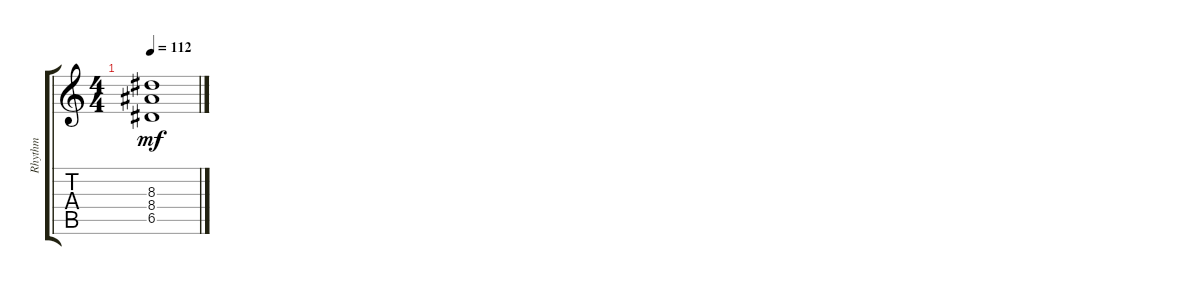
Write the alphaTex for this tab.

\track ("Rhythm" "Rhythm") {instrument distortionguitar}
\staff {score tabs}
\tuning (E4 B3 G3 D3 A2 E2) {hide}
\ts (4 4)
\tempo 112
\clef g2
\ks c
(8.3{t} 8.4{t} 6.5{t}).1{dy mf}
